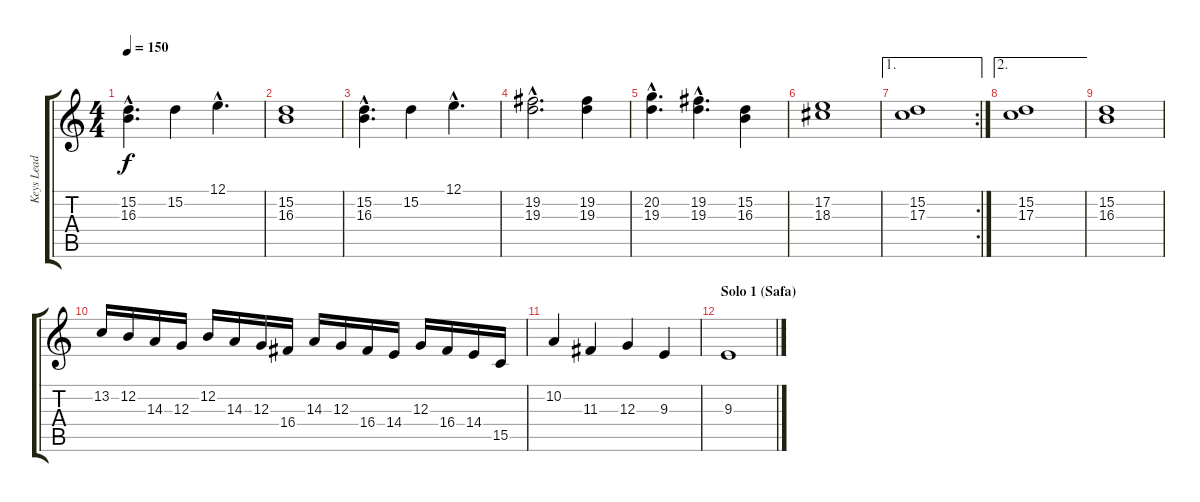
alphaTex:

\track ("Keys Lead" "Keys Lead") {instrument harpsichord}
\staff {score tabs}
\tuning (E4 B3 G3 D3 A2 E2) {hide}
\ts (4 4)
\tempo 150
\clef g2
\ks c
(15.2{hac} 16.3{hac}).4{d dy f} 15.2.4 12.1{hac}.4{d} |
(15.2 16.3).1 |
(15.2{hac} 16.3{hac}).4{d} 15.2.4 12.1{hac}.4{d} |
(19.2{hac} 19.3{hac}).2{d} (19.2 19.3).4 |
(20.2{hac} 19.3{hac}).4{d} (19.2{hac} 19.3{hac}).4{d} (15.2 16.3).4 |
(17.2 18.3).1 |
\ae 1
\rc 2
(15.2 17.3).1 |
\ae 2
(15.2 17.3).1 |
(15.2 16.3).1 |
13.2.16 12.2.16 14.3.16 12.3.16 12.2.16 14.3.16 12.3.16 16.4.16 14.3.16 12.3.16 16.4.16 14.4.16 12.3.16 16.4.16 14.4.16 15.5.16 |
10.2.4 11.3.4 12.3.4 9.3.4 |
\section ("" "Solo 1 (Safa)")
9.3.1
